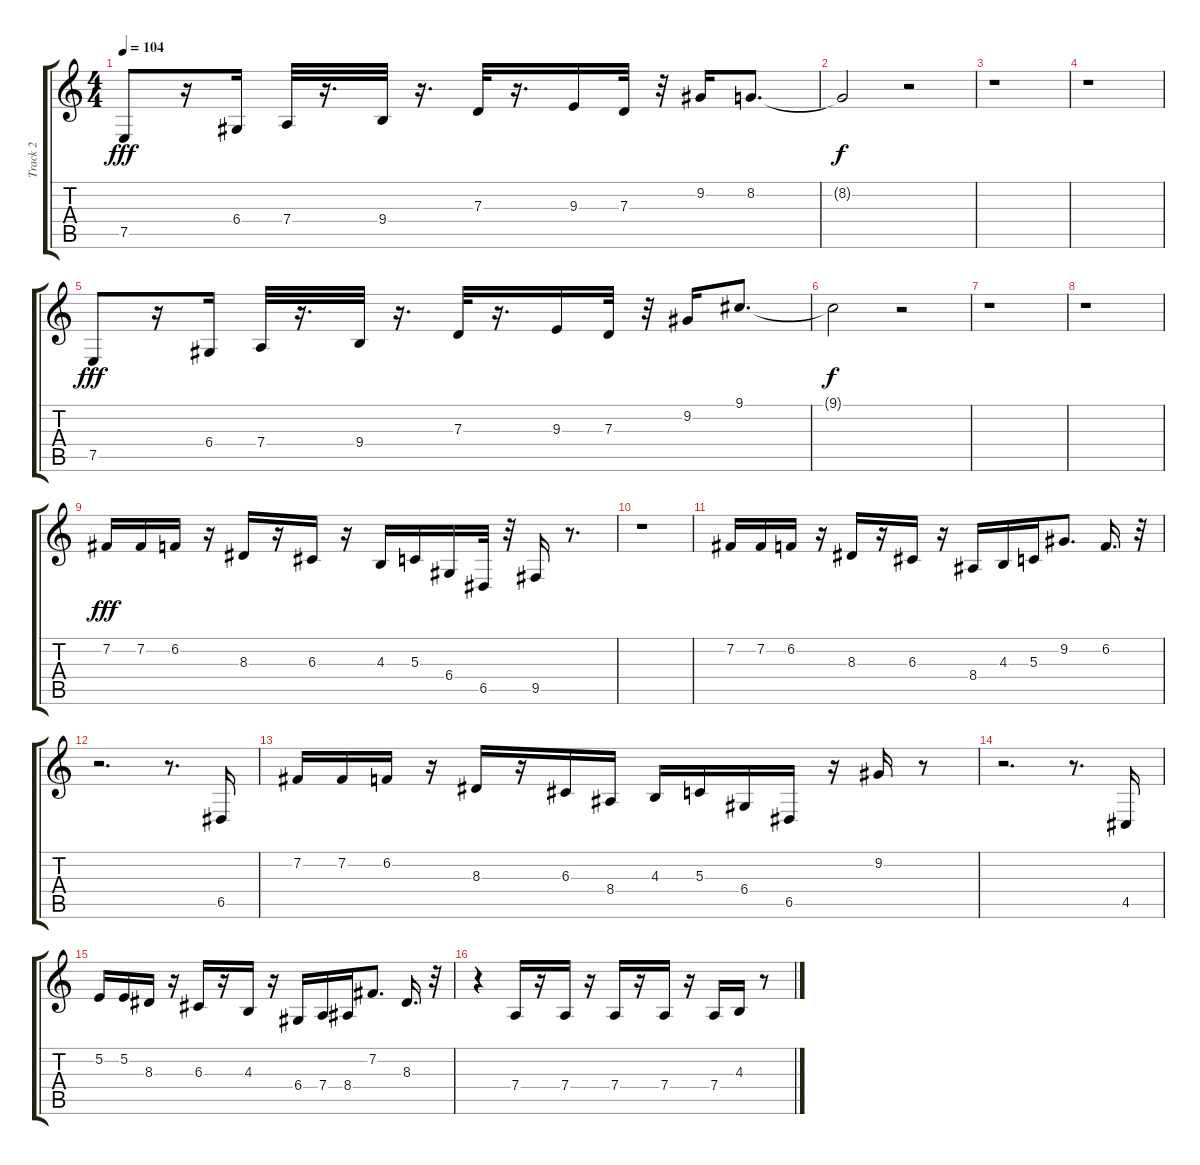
\track ("Track 2" "Track 2") {instrument harpsichord}
\staff {score tabs}
\tuning (E4 B3 G3 D3 A2 E2) {hide}
\ts (4 4)
\tempo 104
\clef g2
\ks c
7.5.8{dy fff} r.16 6.4.16 7.4.32 r.16{d} 9.4.32 r.16{d} 7.3.32 r.16{d} 9.3.16 7.3.32 r.32 9.2.16 8.2.8{d} |
8.2{t}.2{dy f} r.2 |
r.1 |
r.1 |
7.5.8{dy fff} r.16 6.4.16 7.4.32 r.16{d} 9.4.32 r.16{d} 7.3.32 r.16{d} 9.3.16 7.3.32 r.32 9.2.16 9.1.8{d} |
9.1{t}.2{dy f} r.2 |
r.1 |
r.1 |
7.2.16{dy fff} 7.2.16 6.2.16 r.16 8.3.16 r.16 6.3.16 r.16 4.3.16 5.3.16 6.4.16 6.5.32 r.32 9.5.16 r.8{d} |
r.1 |
7.2.16 7.2.16 6.2.16 r.16 8.3.16 r.16 6.3.16 r.16 8.4.16 4.3.16 5.3.16 9.2.8{d} 6.2.16{d} r.32 |
r.2{d} r.8{d} 6.5.16 |
7.2.16 7.2.16 6.2.16 r.16 8.3.16 r.16 6.3.16 8.4.16 4.3.16 5.3.16 6.4.16 6.5.16 r.16 9.2.16 r.8 |
r.2{d} r.8{d} 4.5.16 |
5.2.16 5.2.16 8.3.16 r.16 6.3.16 r.16 4.3.16 r.16 6.4.16 7.4.16 8.4.16 7.2.8{d} 8.3.16{d} r.32 |
r.4 7.4.16 r.16 7.4.16 r.16 7.4.16 r.16 7.4.16 r.16 7.4.16 4.3.16 r.8
